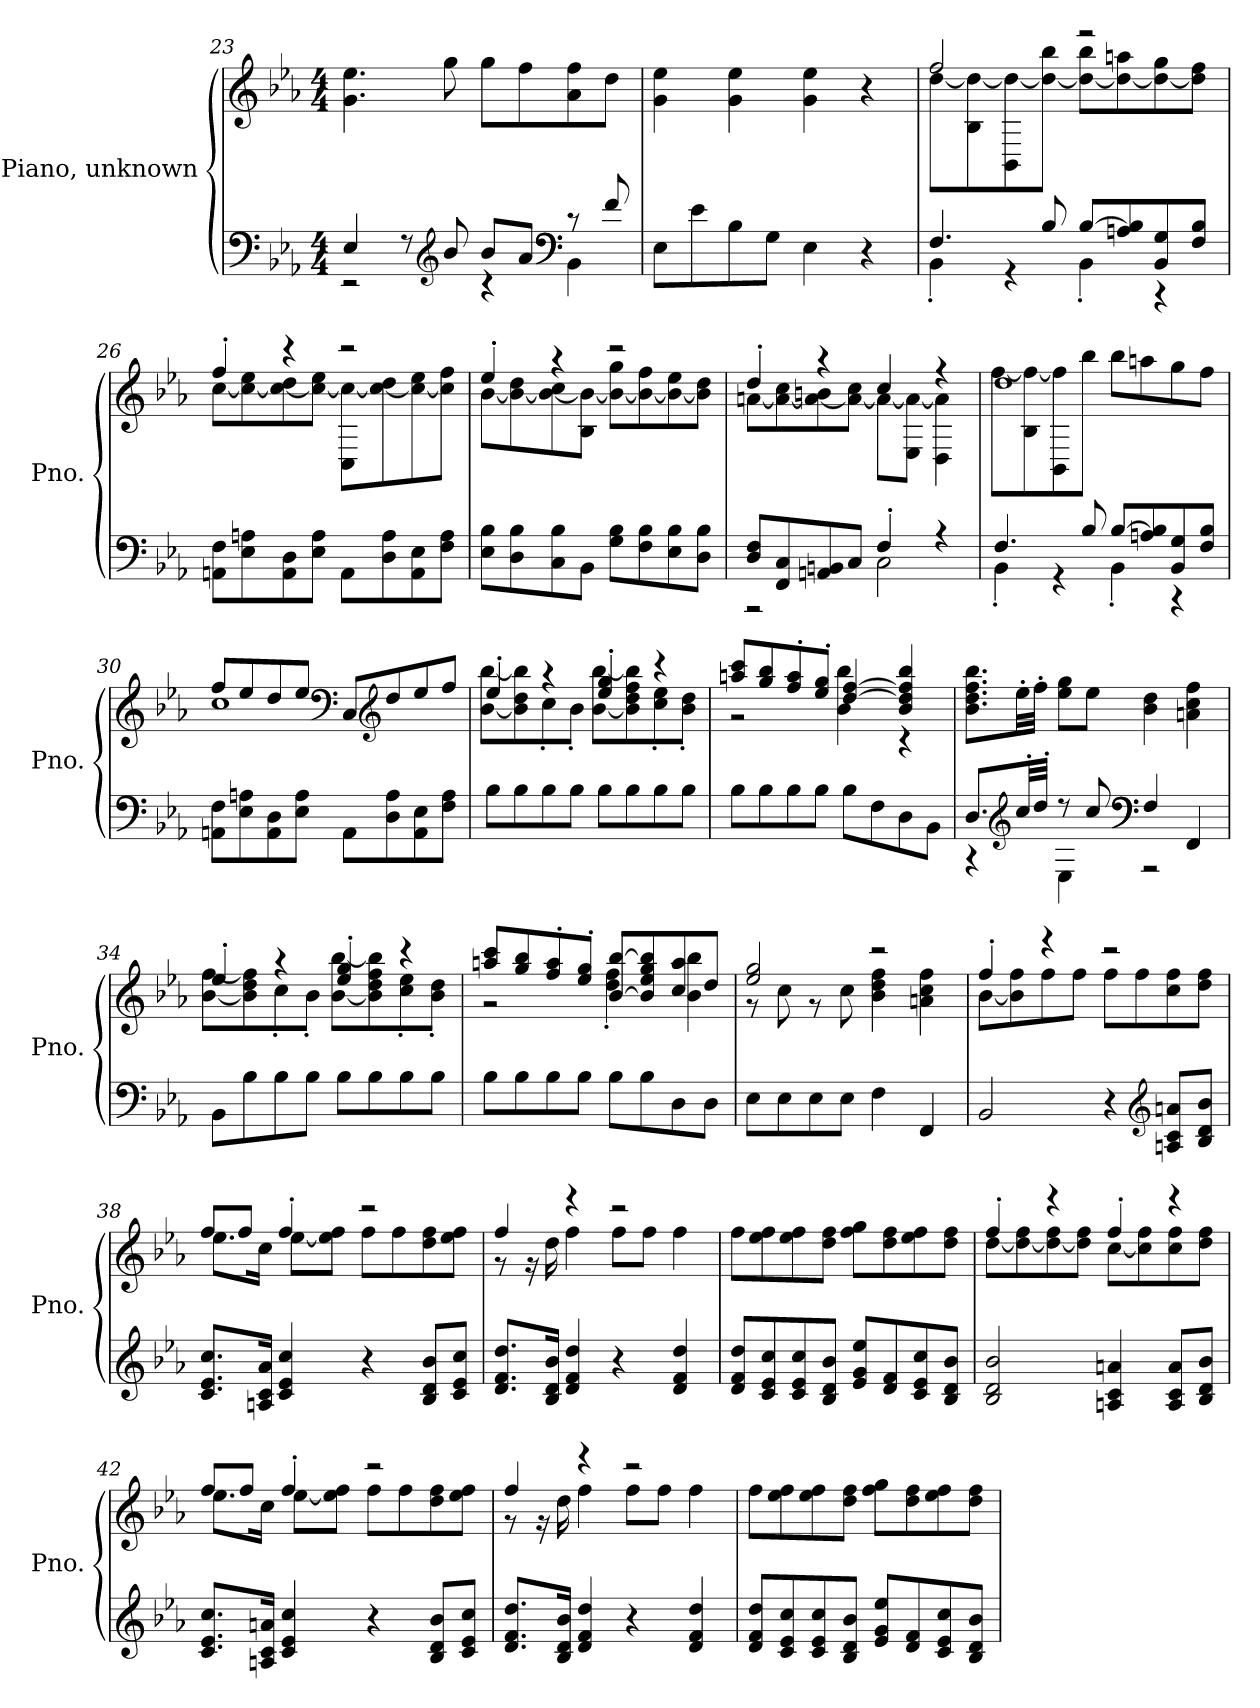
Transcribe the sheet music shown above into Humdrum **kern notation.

**kern	**kern
*part1	*part1
*staff2	*staff1
*I"Piano, unknown	*
*I'Pno.	*
*clefF4	*clefG2
*k[b-e-a-]	*k[b-e-a-]
*M4/4	*M4/4
=23	=23
*^	*
4E-/	2r	4.g\ 4.ee-\
8r	.	.
*clefG2	*	*
8b-/	.	8gg\
8b-/L	4r	8gg\L
8a-/J	.	8ff\
*clefF4	*	*
8r	4BB-\	8a-\ 8ff\
8f/	.	8dd\J
*v	*v	*
=24	=24
8E-\L	4g\ 4ee-\
8e-\	.
8B-\	4g\ 4ee-\
8G\J	.
4E-\	4g\ 4ee-\
4r	4r
=25	=25
*^	*^
4.F/	4BB-'\	2ff/	[8dd\L
.	.	.	8B-\ 8dd\_
.	4r	.	8BB-\ 8dd\_
8B-/	.	.	8dd\_ 8bb-\J
[8B-/L	4BB-'\	2r	8dd\_ 8bb-\L
8An/ 8B-/]	.	.	8dd\_ 8aan\
8BB-/ 8G/	4r	.	8dd\_ 8gg\
8F/ 8B-/J	.	.	8dd\] 8ff\J
*v	*v	*	*
!!LO:LB:g=z	!!
=26	=26	=26
8AAn\ 8F\L	4ff'/	[8cc\L
8E-\ 8An\	.	8cc\_ 8ee-\
8AA\ 8D\	4r	8cc\_ 8dd\
8E-\ 8A\J	.	8cc\_ 8ee-\J
8AA\L	2r	8C\ 8cc\_L
8D\ 8A\	.	8cc\_ 8dd\
8AA\ 8E-\	.	8cc\_ 8ee-\
8F\ 8A\J	.	8cc\] 8ff\J
=27	=27	=27
8E-\ 8B-\L	4ee-'/	[8b-\L
8D\ 8B-\	.	8b-\_ 8dd\
8C\ 8B-\	4r	8b-\_ 8cc\
8BB-\J	.	8B-\ 8b-\_J
8G\ 8B-\L	2r	8b-\_ 8gg\L
8F\ 8B-\	.	8b-\_ 8ff\
8E-\ 8B-\	.	8b-\_ 8ee-\
8D\ 8B-\J	.	8b-\] 8dd\J
=28	=28	=28
*^	*	*
8D/ 8F/L	2r	4dd'/	[8an\L
8FF/ 8C/	.	.	8a\_ 8cc\
8AAn/ 8BBn/	.	4r	8a\_ 8bn\
8C/J	.	.	8a\_ 8cc\J
4F'/	2C\	4cc/	8a\L_
.	.	.	8E-\ 8a\_J
4r	.	4r	4D\ 4a\]
!!LO:LB:g=z	!!
=29	=29	=29	=29
4.F/	4BB-'\	1dd	[8ff\L
.	.	.	8B-\ 8ff\_
.	4r	.	8BB-\ 8ff\]
8B-/	.	.	8bb-\J
[8B-/L	4BB-'\	.	8bb-\L
8An/ 8B-/]	.	.	8aan\
8BB-/ 8G/	4r	.	8gg\
8F/ 8B-/J	.	.	8ff\J
*v	*v	*	*
=30	=30	=30
8AAn\ 8F\L	8ff/L	1cc
8E-\ 8An\	8ee-/	.
8AA\ 8D\	8dd/	.
8E-\ 8A\J	8ee-/J	.
*	*clefF4	*
8AA\L	8C/L	.
*	*clefG2	*
8D\ 8A\	8dd/	.
8AA\ 8E-\	8ee-/	.
8F\ 8A\J	8ff/J	.
=31	=31	=31
8B-\L	4ee-'/	[8b-\ [8bb-\L
8B-\	.	8b-\] 8dd\ 8bb-\]
8B-\	4r	8cc'\
8B-\J	.	8b-'\J
8B-\L	4ee-/' 4gg/'	[8b-\ [8bb-\L
8B-\	.	8b-\] 8dd\ 8ff\ 8bb-\]
8B-\	4r	8cc\' 8ee-\'
8B-\J	.	8b-\' 8dd\'J
!!LO:LB:g=z	!!
=32	=32	=32
8B-\L	8aan/ 8ccc/L	2r
8B-\	8gg/ 8bb-/	.
8B-\	8ff/' 8aa/'	.
8B-\J	8ee-/' 8gg/'J	.
8B-\L	[4dd/ [4ff/	4b-\ 4bb-\
8F\	.	.
8D\	4b-/ 4dd/] 4ff/] 4bb-/	4r
8BB-\J	.	.
*	*v	*v
=33	=33
*^	*
8.D/L	4r	8.b-\ 8.dd\ 8.ff\ 8.bb-\L
*clefG2	*	*
32cc'/LL	.	32ee-'\LL
32dd'/JJJ	.	32ff'\JJJ
8r	4E-\	8ee-\ 8gg\L
8cc/	.	8ee-\J
*clefF4	*	*
4F/	2r	4b-\ 4dd\
4FF/	.	4an\ 4cc\ 4ff\
*v	*v	*
=34	=34
*	*^
8BB-\L	4ee-'/	[8b-\ [8ff\L
8B-\	.	8b-\] 8dd\ 8ff\]
8B-\	4r	8cc'\
8B-\J	.	8b-'\J
8B-\L	4ee-/' 4gg/'	[8b-\ [8bb-\L
8B-\	.	8b-\] 8dd\ 8ff\ 8bb-\]
8B-\	4r	8cc\' 8ee-\'
8B-\J	.	8b-\' 8dd\'J
!!LO:LB:g=z	!!
=35	=35	=35
8B-\L	8aan/ 8ccc/L	2r
8B-\	8gg/ 8bb-/	.
8B-\	8ff/' 8aa/'	.
8B-\J	8ee-/' 8gg/'J	.
8B-\L	[8b-/ [8bb-/L	4dd\' 4ff\'
8B-\	8b-/] 8ee-/ 8gg/ 8bb-/]	.
8D\	8cc/ 8aa/	4b-\ 4bb-\
8D\J	8dd/J	.
=36	=36	=36
8E-\L	2ee-/ 2gg/	8r
8E-\	.	8cc\
8E-\	.	8r
8E-\J	.	8cc\
4F\	2r	4b-\ 4dd\ 4ff\
4FF/	.	4an\ 4cc\ 4ff\
=37	=37	=37
2BB-/	4ff'/	[8b-\L
.	.	8b-\] 8ff\
.	4r	8ff\
.	.	8ff\J
4r	2r	8ff\L
.	.	8ff\
*clefG2	*	*
8An/ 8c/ 8an/L	.	8cc\ 8ff\
8B-/ 8d/ 8b-/J	.	8dd\ 8ff\J
=38	=38	=38
8.c/ 8.e-/ 8.cc/L	8ff/L	8.ee-\L
.	8ff/J	.
16An/ 16c/ 16a-/Jk	.	16cc\Jk
4c/ 4e-/ 4cc/	4ff'/	[8ee-\L
.	.	8ee-\] 8ff\J
4r	2r	8ff\L
.	.	8ff\
8B-/ 8d/ 8b-/L	.	8dd\ 8ff\
8c/ 8e-/ 8cc/J	.	8ee-\ 8ff\J
!!LO:LB:g=z	!!
=39	=39	=39
8.d/ 8.f/ 8.dd/L	4ff/	8r
.	.	16r
16B-/ 16d/ 16b-/Jk	.	16dd\
4d/ 4f/ 4dd/	4r	4ff\
4r	2r	8ff\L
.	.	8ff\J
4d/ 4f/ 4dd/	.	4ff\
*	*v	*v
=40	=40
8d/ 8f/ 8dd/L	8ff\L
8c/ 8e-/ 8cc/	8ee-\ 8ff\
8c/ 8e-/ 8cc/	8ee-\ 8ff\
8B-/ 8d/ 8b-/J	8dd\ 8ff\J
8e-/ 8g/ 8ee-/L	8ff\ 8gg\L
8d/ 8f/	8dd\ 8ff\
8c/ 8e-/ 8cc/	8ee-\ 8ff\
8B-/ 8d/ 8b-/J	8dd\ 8ff\J
=41	=41
*	*^
2B-/ 2d/ 2b-/	4ff'/	[8dd\L
.	.	8dd\_ 8ff\
.	4r	8dd\_ 8ff\
.	.	8dd\] 8ff\J
4An/ 4c/ 4an/	4ff'/	[8cc\L
.	.	8cc\] 8ff\
8A/ 8c/ 8a/L	4r	8cc\ 8ff\
8B-/ 8d/ 8b-/J	.	8dd\ 8ff\J
=42	=42	=42
8.c/ 8.e-/ 8.cc/L	8ff/L	8.ee-\L
.	8ff/J	.
16An/ 16c/ 16an/Jk	.	16cc\Jk
4c/ 4e-/ 4cc/	4ff'/	[8ee-\L
.	.	8ee-\] 8ff\J
4r	2r	8ff\L
.	.	8ff\
8B-/ 8d/ 8b-/L	.	8dd\ 8ff\
8c/ 8e-/ 8cc/J	.	8ee-\ 8ff\J
!!LO:PB:g=z	!!
=43	=43	=43
8.d/ 8.f/ 8.dd/L	4ff/	8r
.	.	16r
16B-/ 16d/ 16b-/Jk	.	16dd\
4d/ 4f/ 4dd/	4r	4ff\
4r	2r	8ff\L
.	.	8ff\J
4d/ 4f/ 4dd/	.	4ff\
*	*v	*v
=44	=44
8d/ 8f/ 8dd/L	8ff\L
8c/ 8e-/ 8cc/	8ee-\ 8ff\
8c/ 8e-/ 8cc/	8ee-\ 8ff\
8B-/ 8d/ 8b-/J	8dd\ 8ff\J
8e-/ 8g/ 8ee-/L	8ff\ 8gg\L
8d/ 8f/	8dd\ 8ff\
8c/ 8e-/ 8cc/	8ee-\ 8ff\
8B-/ 8d/ 8b-/J	8dd\ 8ff\J
=	=
*-	*-
